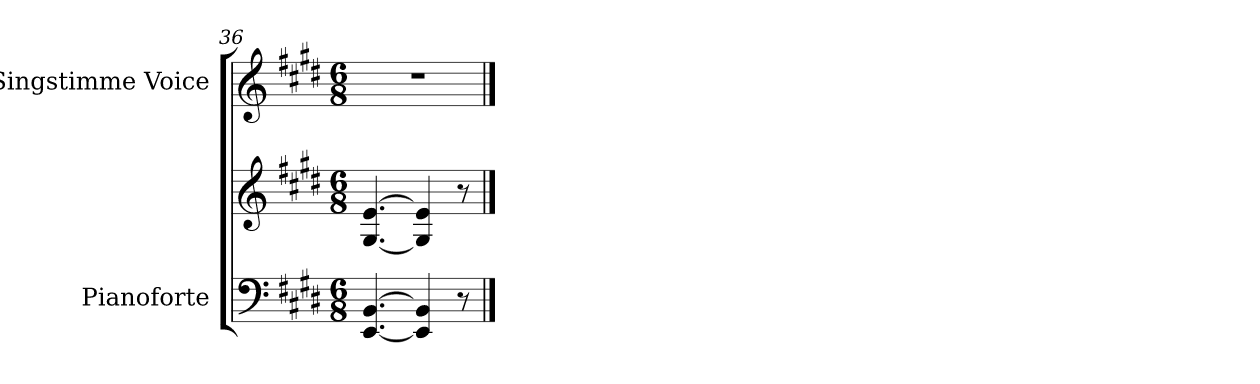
**kern	**kern	**kern
*part2	*part2	*part1
*staff3	*staff2	*staff1
*I"Pianoforte	*	*I"Singstimme Voice
*I'Pno	*	*
*clefF4	*clefG2	*clefG2
*k[f#c#g#d#]	*k[f#c#g#d#]	*k[f#c#g#d#]
*M6/8	*M6/8	*M6/8
=36	=36	=36
[4.EE/ [4.BB/	[4.G#/ [4.e/	2.r
4EE/] 4BB/]	4G#/] 4e/]	.
8r	8r	.
==	==	==
*-	*-	*-
